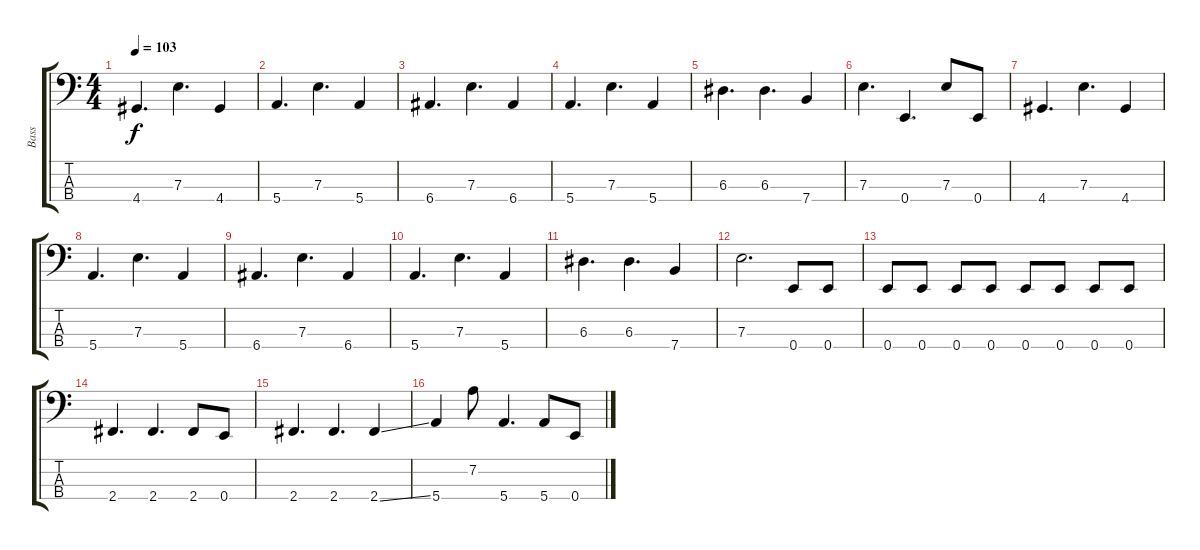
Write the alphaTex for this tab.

\track ("Bass" "Bass") {instrument electricbassfinger}
\staff {score tabs}
\tuning (G2 D2 A1 E1) {hide}
\ts (4 4)
\tempo 103
\clef f4
\ks c
4.4.4{d dy f} 7.3.4{d} 4.4.4 |
5.4.4{d} 7.3.4{d} 5.4.4 |
6.4.4{d} 7.3.4{d} 6.4.4 |
5.4.4{d} 7.3.4{d} 5.4.4 |
6.3.4{d} 6.3.4{d} 7.4.4 |
7.3.4{d} 0.4.4{d} 7.3.8 0.4.8 |
4.4.4{d} 7.3.4{d} 4.4.4 |
5.4.4{d} 7.3.4{d} 5.4.4 |
6.4.4{d} 7.3.4{d} 6.4.4 |
5.4.4{d} 7.3.4{d} 5.4.4 |
6.3.4{d} 6.3.4{d} 7.4.4 |
7.3.2{d} 0.4.8 0.4.8 |
0.4.8 0.4.8 0.4.8 0.4.8 0.4.8 0.4.8 0.4.8 0.4.8 |
2.4.4{d} 2.4.4{d} 2.4.8 0.4.8 |
2.4.4{d} 2.4.4{d} 2.4{ss}.4 |
5.4.4 7.2.8 5.4.4{d} 5.4.8 0.4.8
